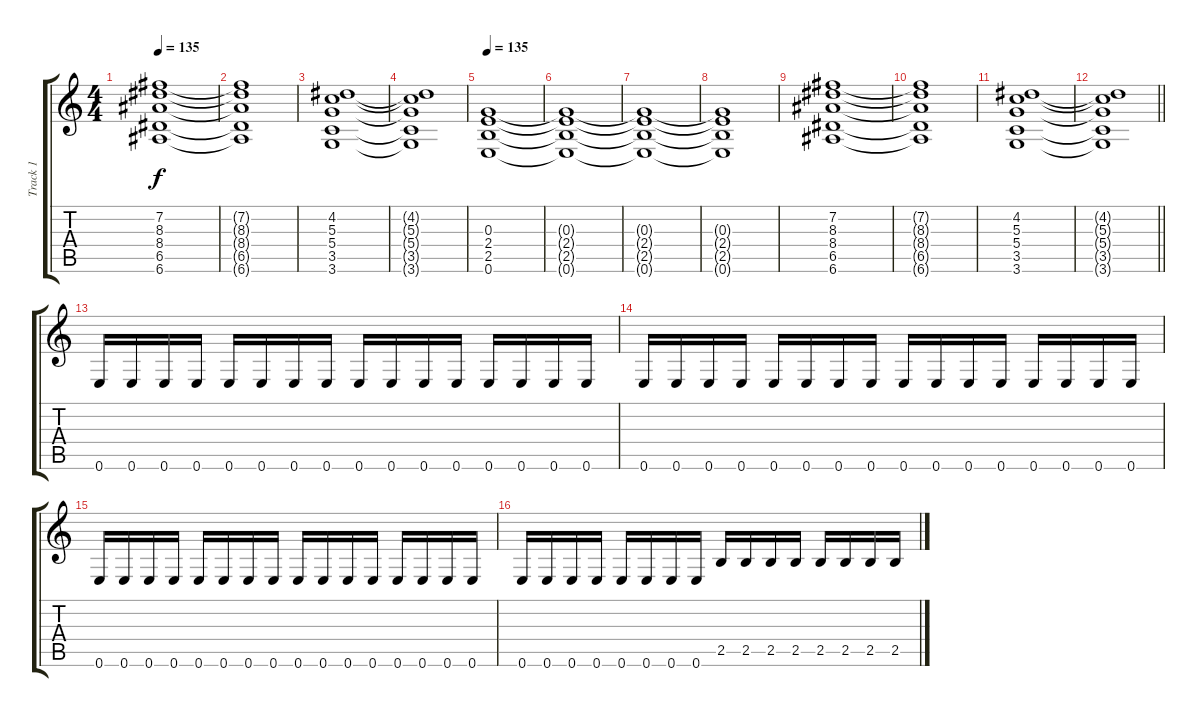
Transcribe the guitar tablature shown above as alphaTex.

\track ("Track 1" "Track 1") {instrument overdrivenguitar}
\staff {score tabs}
\tuning (E4 B3 G3 D3 A2 E2) {hide}
\ts (4 4)
\tempo 135
\clef g2
\ks c
(7.2 8.3 8.4 6.5 6.6).1{dy f} |
(7.2{t} 8.3{t} 8.4{t} 6.5{t} 6.6{t}).1 |
(4.2 5.3 5.4 3.5 3.6).1 |
(4.2{t} 5.3{t} 5.4{t} 3.5{t} 3.6{t}).1 |
\tempo 135
(0.3 2.4 2.5 0.6).1 |
(0.3{t} 2.4{t} 2.5{t} 0.6{t}).1 |
(0.3{t} 2.4{t} 2.5{t} 0.6{t}).1 |
(0.3{t} 2.4{t} 2.5{t} 0.6{t}).1 |
(7.2 8.3 8.4 6.5 6.6).1 |
(7.2{t} 8.3{t} 8.4{t} 6.5{t} 6.6{t}).1 |
(4.2 5.3 5.4 3.5 3.6).1 |
\barLineRight lightlight
(4.2{t} 5.3{t} 5.4{t} 3.5{t} 3.6{t}).1 |
0.6.16 0.6.16 0.6.16 0.6.16 0.6.16 0.6.16 0.6.16 0.6.16 0.6.16 0.6.16 0.6.16 0.6.16 0.6.16 0.6.16 0.6.16 0.6.16 |
0.6.16 0.6.16 0.6.16 0.6.16 0.6.16 0.6.16 0.6.16 0.6.16 0.6.16 0.6.16 0.6.16 0.6.16 0.6.16 0.6.16 0.6.16 0.6.16 |
0.6.16 0.6.16 0.6.16 0.6.16 0.6.16 0.6.16 0.6.16 0.6.16 0.6.16 0.6.16 0.6.16 0.6.16 0.6.16 0.6.16 0.6.16 0.6.16 |
0.6.16 0.6.16 0.6.16 0.6.16 0.6.16 0.6.16 0.6.16 0.6.16 2.5.16 2.5.16 2.5.16 2.5.16 2.5.16 2.5.16 2.5.16 2.5.16
